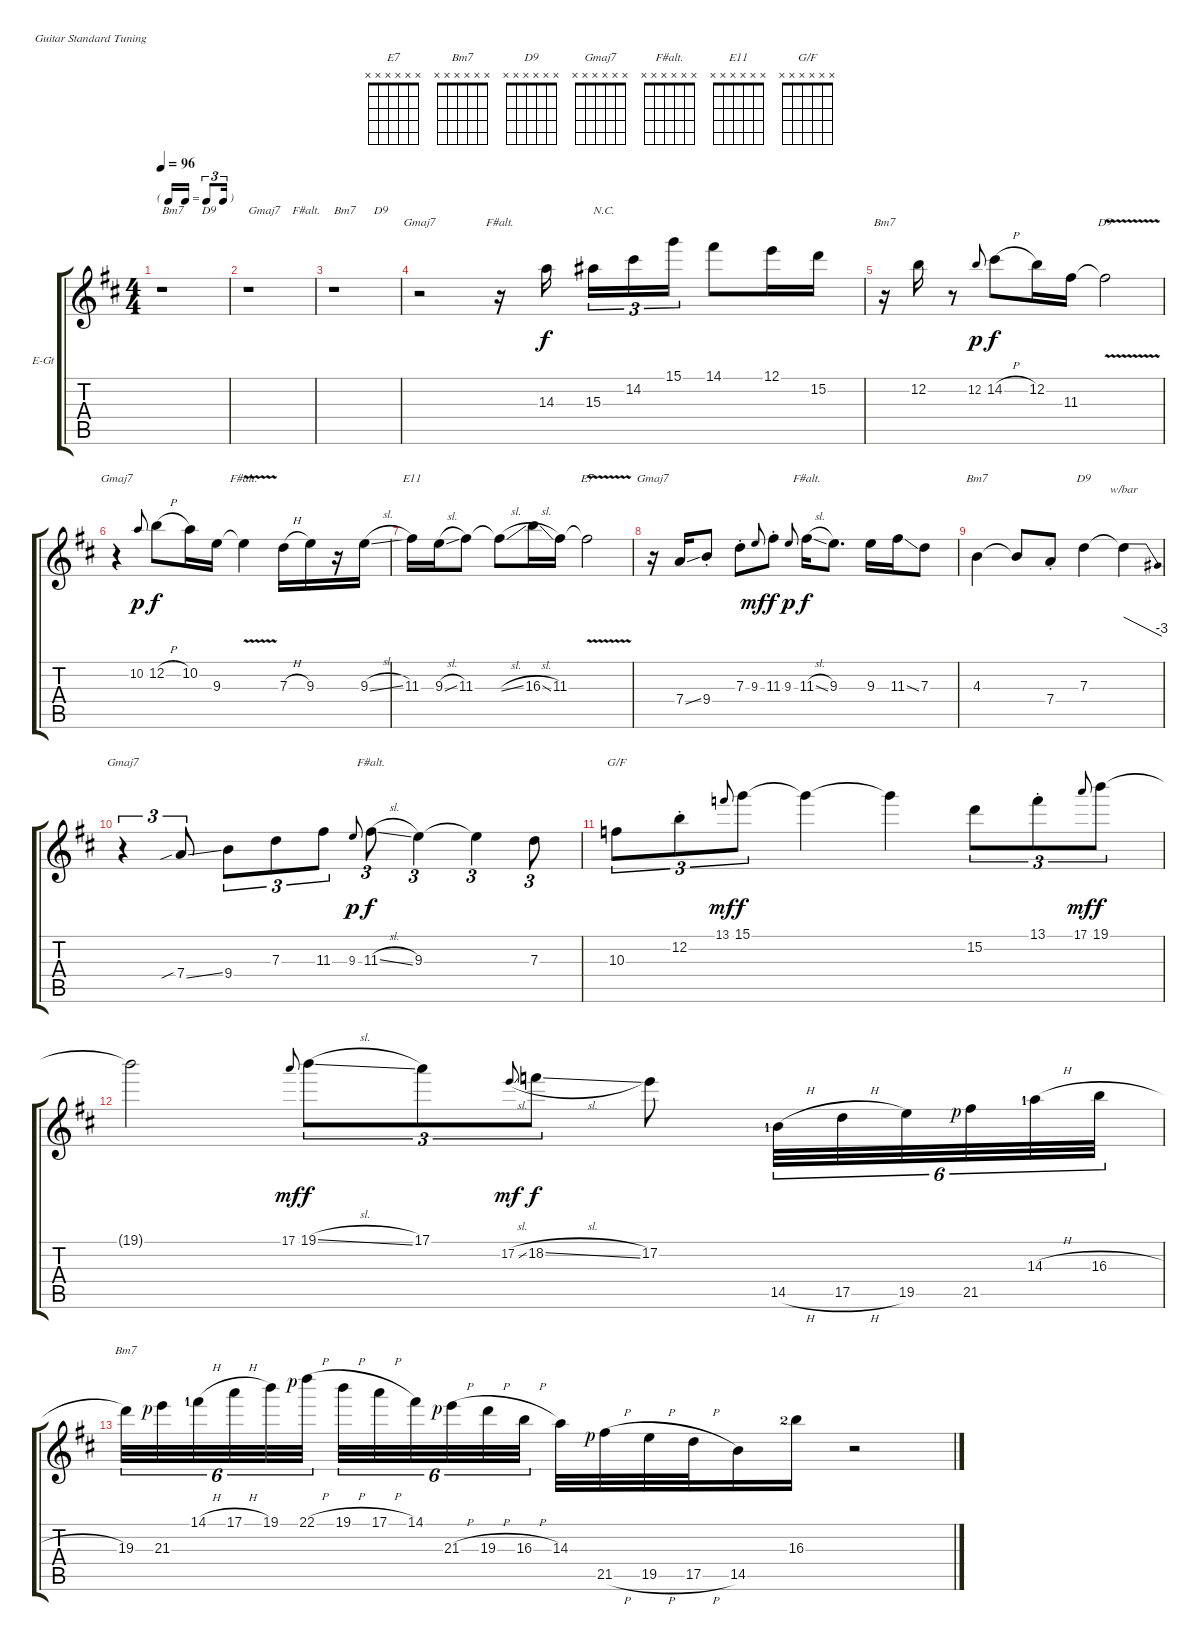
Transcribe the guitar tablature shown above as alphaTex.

\bracketExtendMode groupsimilarinstruments
\firstSystemTrackNameOrientation horizontal
\otherSystemsTrackNameOrientation horizontal
\track ("Guthrie Govan" "E-Gt") {instrument electricguitarjazz}
\staff {score tabs}
\tuning (E4 B3 G3 D3 A2 E2)
\chord ("E7" x x x x x x)
\chord ("Bm7" x x x x x x)
\chord ("D9" x x x x x x)
\chord ("Gmaj7" x x x x x x)
\chord ("F#alt." x x x x x x)
\chord ("E11" x x x x x x)
\chord ("G/F" x x x x x x)
\ts (4 4)
\tf triplet16th
\tempo 96
\clef g2
\ks d
r.1{txt "Bm7      D9" dy f} |
r.1{txt "Gmaj7    F#alt."} |
r.1{txt "Bm7      D9"} |
r.2{ch "Gmaj7"} r.16{ch "F#alt."} 14.3.16 15.3.16{tu (3 2) txt "N.C."} 14.2.16{tu (3 2)} 15.1.16{tu (3 2)} 14.1.8 12.1.16 15.2.16 |
r.16{ch "Bm7"} 12.2.16 r.8 12.2.8{gr onbeat dy p} 14.2{h}.8{dy f} 12.2.16 11.3.16 11.3{v t}.2{ch "D9"} |
r.4{ch "Gmaj7"} 10.2.8{gr onbeat dy p} 12.2{h}.8{dy f} 10.2.16 9.3.16 9.3{v t}.4{ch "F#alt."} 7.3{h}.16 9.3.16 r.16 9.3{sl}.16 |
11.3.16{ch "E11"} 9.3{sl}.16 11.3.8 11.3{sl t}.8 16.3{sl}.16 11.3.16 11.3{v t}.2{ch "E7"} |
r.16{ch "Gmaj7"} 7.4{ss}.16 9.4{st}.8 7.3{st}.8 9.3.8{gr onbeat dy mf} 11.3{st}.8{dy f} 9.3.8{gr onbeat dy p} 11.3{sl}.16{ch "F#alt." dy f} 9.3.8{d} 9.3.16 11.3{ss}.16 7.3.8 |
4.3.4{ch "Bm7"} 4.3{t}.8 7.4{st}.8 7.3.4{ch "D9"} 7.3{t}.4{tbe (dive default 0 0 60 -12)} |
r.4{tu (3 2) ch "Gmaj7"} 7.4{sib ss}.8{tu (3 2)} 9.4.8{tu (3 2)} 7.3.8{tu (3 2)} 11.3.8{tu (3 2)} 9.3.8{gr onbeat dy p} 11.3{sl}.8{tu (3 2) ch "F#alt." dy f} 9.3.4{tu (3 2)} 9.3{t}.4{tu (3 2)} 7.3.8{tu (3 2)} |
10.3.8{tu (3 2) ch "G/F"} 12.2{st}.8{tu (3 2)} 13.1.8{gr onbeat dy mf} 15.1.8{tu (3 2) dy f} 15.1{t}.4 15.1{t}.4 15.2.8{tu (3 2)} 13.1{st}.8{tu (3 2)} 17.1.8{gr onbeat dy mf} 19.1.8{tu (3 2) dy f} |
19.1{t}.2 17.1.8{gr onbeat dy mf} 19.1{sl}.8{tu (3 2) dy f} 17.1.8{tu (3 2)} 17.2{sl}.8{gr onbeat dy mf} 18.2{sl}.8{tu (3 2) dy f} 17.2.8 14.5{h lf 2}.32{tu (6 4)} 17.5{h}.32{tu (6 4)} 19.5.32{tu (6 4)} 21.5{rf 1}.32{tu (6 4)} 14.3{h lf 2}.32{tu (6 4)} 16.3{h}.32{tu (6 4)} |
19.3.32{tu (6 4) ch "Bm7"} 21.3{rf 1}.32{tu (6 4)} 14.1{h lf 2}.32{tu (6 4)} 17.1{h}.32{tu (6 4)} 19.1.32{tu (6 4)} 22.1{h rf 1}.32{tu (6 4)} 19.1{h}.32{tu (6 4)} 17.1{h}.32{tu (6 4)} 14.1.32{tu (6 4)} 21.3{h rf 1}.32{tu (6 4)} 19.3{h}.32{tu (6 4)} 16.3{h}.32{tu (6 4)} 14.3.32 21.5{h rf 1}.32 19.5{h}.32 17.5{h}.32 14.5.16 16.3{lf 3}.16 r.2
